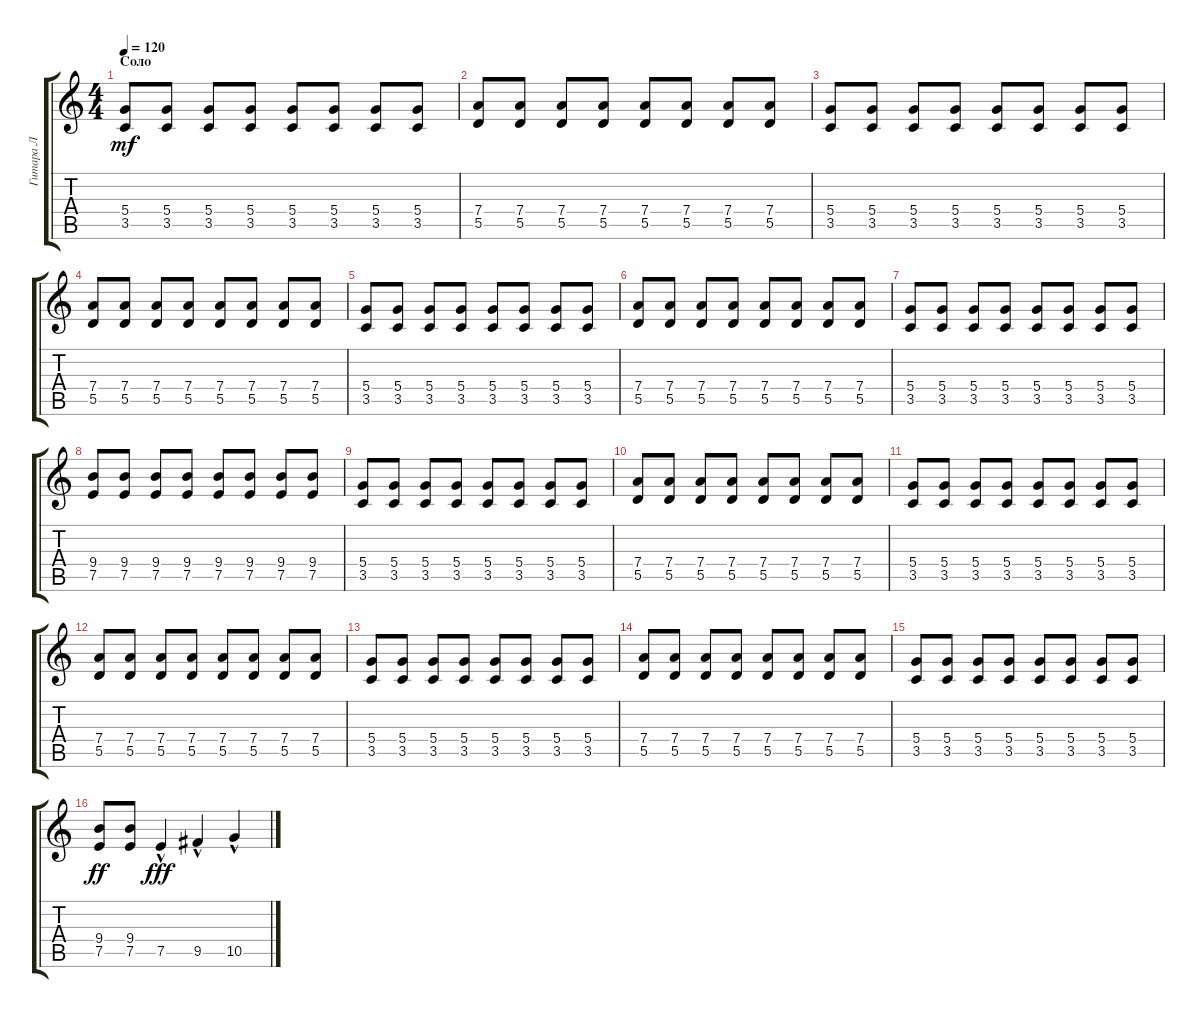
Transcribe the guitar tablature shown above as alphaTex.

\track ("Гитара Л" "Гитара Л") {instrument distortionguitar}
\staff {score tabs}
\tuning (E4 B3 G3 D3 A2 E2) {hide}
\ts (4 4)
\section ("" "Соло")
\tempo 120
\clef g2
\ks c
(5.4 3.5).8{dy mf} (5.4 3.5).8 (5.4 3.5).8 (5.4 3.5).8 (5.4 3.5).8 (5.4 3.5).8 (5.4 3.5).8 (5.4 3.5).8 |
(7.4 5.5).8 (7.4 5.5).8 (7.4 5.5).8 (7.4 5.5).8 (7.4 5.5).8 (7.4 5.5).8 (7.4 5.5).8 (7.4 5.5).8 |
(5.4 3.5).8 (5.4 3.5).8 (5.4 3.5).8 (5.4 3.5).8 (5.4 3.5).8 (5.4 3.5).8 (5.4 3.5).8 (5.4 3.5).8 |
(7.4 5.5).8 (7.4 5.5).8 (7.4 5.5).8 (7.4 5.5).8 (7.4 5.5).8 (7.4 5.5).8 (7.4 5.5).8 (7.4 5.5).8 |
(5.4 3.5).8 (5.4 3.5).8 (5.4 3.5).8 (5.4 3.5).8 (5.4 3.5).8 (5.4 3.5).8 (5.4 3.5).8 (5.4 3.5).8 |
(7.4 5.5).8 (7.4 5.5).8 (7.4 5.5).8 (7.4 5.5).8 (7.4 5.5).8 (7.4 5.5).8 (7.4 5.5).8 (7.4 5.5).8 |
(5.4 3.5).8 (5.4 3.5).8 (5.4 3.5).8 (5.4 3.5).8 (5.4 3.5).8 (5.4 3.5).8 (5.4 3.5).8 (5.4 3.5).8 |
(9.4 7.5).8 (9.4 7.5).8 (9.4 7.5).8 (9.4 7.5).8 (9.4 7.5).8 (9.4 7.5).8 (9.4 7.5).8 (9.4 7.5).8 |
(5.4 3.5).8 (5.4 3.5).8 (5.4 3.5).8 (5.4 3.5).8 (5.4 3.5).8 (5.4 3.5).8 (5.4 3.5).8 (5.4 3.5).8 |
(7.4 5.5).8 (7.4 5.5).8 (7.4 5.5).8 (7.4 5.5).8 (7.4 5.5).8 (7.4 5.5).8 (7.4 5.5).8 (7.4 5.5).8 |
(5.4 3.5).8 (5.4 3.5).8 (5.4 3.5).8 (5.4 3.5).8 (5.4 3.5).8 (5.4 3.5).8 (5.4 3.5).8 (5.4 3.5).8 |
(7.4 5.5).8 (7.4 5.5).8 (7.4 5.5).8 (7.4 5.5).8 (7.4 5.5).8 (7.4 5.5).8 (7.4 5.5).8 (7.4 5.5).8 |
(5.4 3.5).8 (5.4 3.5).8 (5.4 3.5).8 (5.4 3.5).8 (5.4 3.5).8 (5.4 3.5).8 (5.4 3.5).8 (5.4 3.5).8 |
(7.4 5.5).8 (7.4 5.5).8 (7.4 5.5).8 (7.4 5.5).8 (7.4 5.5).8 (7.4 5.5).8 (7.4 5.5).8 (7.4 5.5).8 |
(5.4 3.5).8 (5.4 3.5).8 (5.4 3.5).8 (5.4 3.5).8 (5.4 3.5).8 (5.4 3.5).8 (5.4 3.5).8 (5.4 3.5).8 |
(9.4 7.5).8{dy ff} (9.4 7.5).8 7.5{hac}.4{dy fff} 9.5{hac}.4 10.5{hac}.4
